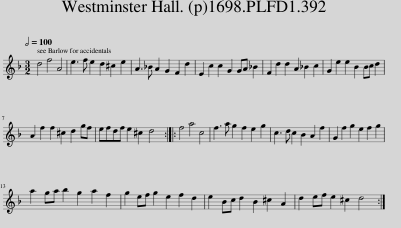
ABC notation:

X:1
L:1/8
Q:1/2=100
M:3/2
I:linebreak $
K:Dmin
V:1 treble
V:1
 d4 f4 A4 | e3 f e2 d2 ^c2 e2 | A3 _B A2 G2 F2 d2 | E2 c2 c2 G2 GA _B2 | F2 d2 d2 A2 _B2 c2 | %5
 G2 e2 e2 B2 Bc d2 |$ A2 f2 f2 ^c2 d2 gf | efdf e2 ^c2 d4 :: f4 a4 c4 | f3 a g2 f2 e2 g2 | %10
 c3 d c2 B2 A2 f2 | G2 f2 g2 e2 f2 g2 |$ a2 ga b2 g2 a2 f2 | g2 ef g2 e2 f2 d2 | e2 Bc d2 B2 ^c2 A2 | %15
 d2 ef e2 ^c2 d4 :| %16
